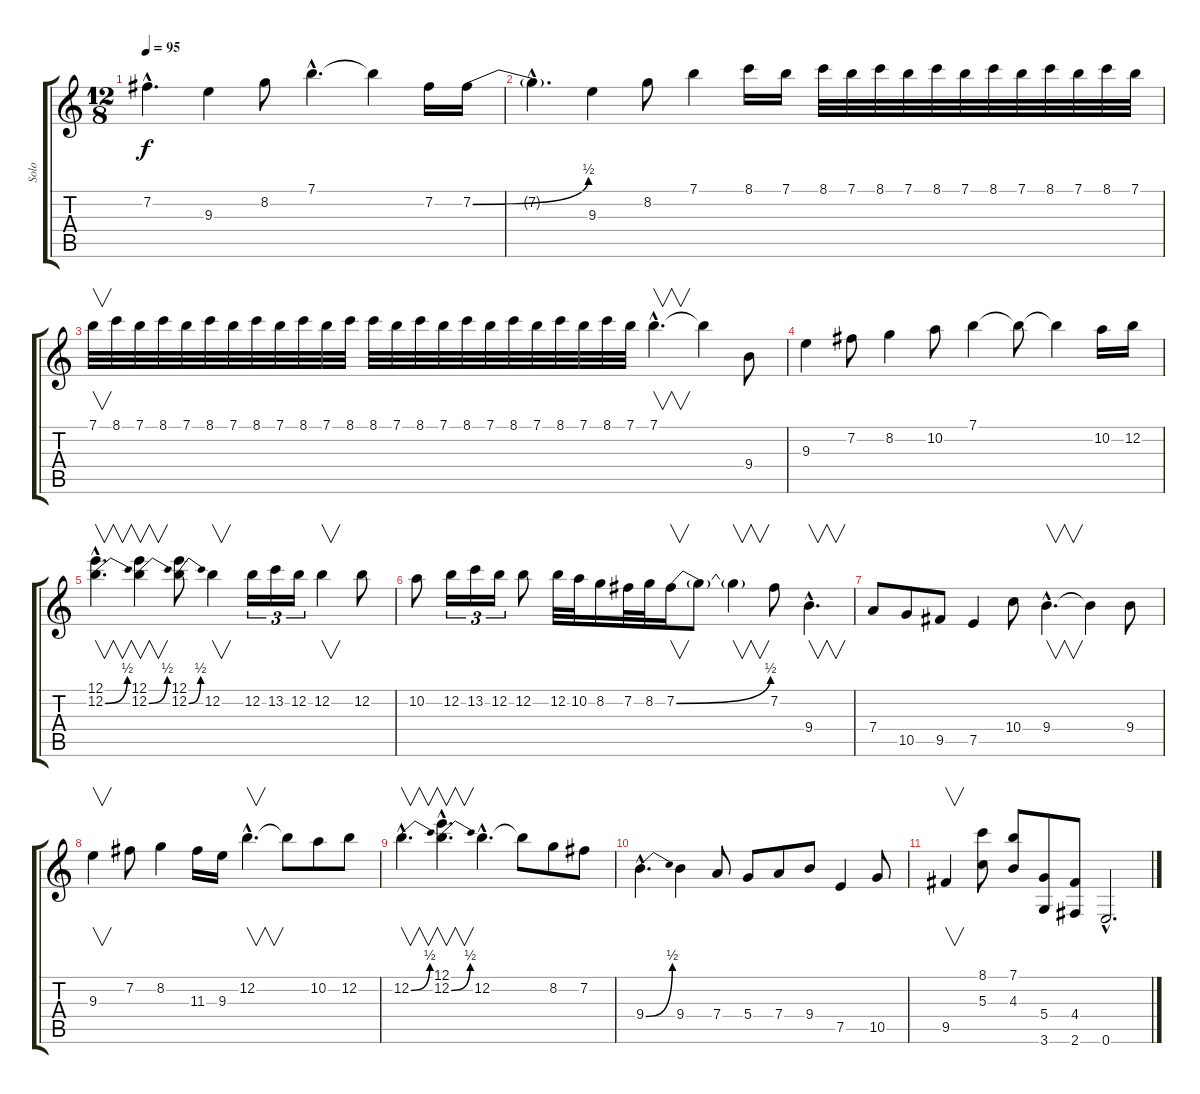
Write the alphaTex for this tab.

\track ("Solo" "Solo") {instrument distortionguitar}
\staff {score tabs}
\tuning (E4 B3 G3 D3 A2 E2) {hide}
\ts (12 8)
\tempo 95
\clef g2
\ks c
7.2{hac t}.4{d dy f} 9.3.4 8.2.8 7.1{hac}.4{d} 7.1{t}.4 7.2.16 7.2{be (bend 0 0 60 2)}.16 |
7.2{hac t}.4{d} 9.3.4 8.2.8 7.1.4 8.1.16 7.1.16 8.1.32 7.1.32 8.1.32 7.1.32 8.1.32 7.1.32 8.1.32 7.1.32 8.1.32 7.1.32 8.1.32 7.1.32 |
7.1.32{v} 8.1.32 7.1.32 8.1.32 7.1.32 8.1.32 7.1.32 8.1.32 7.1.32 8.1.32 7.1.32 8.1.32 8.1.32 7.1.32 8.1.32 7.1.32 8.1.32 7.1.32 8.1.32 7.1.32 8.1.32 7.1.32 8.1.32 7.1.32 7.1{hac}.4{v d} 7.1{t}.4 9.4.8 |
9.3.4 7.2.8 8.2.4 10.2.8 7.1.4 7.1{t}.8 7.1{t}.4 10.2.16 12.2.16 |
(12.1{hac} 12.2{be (bend 0 0 60 2) hac}).4{v d} (12.1 12.2{be (bend 0 0 60 2)}).4{v} (12.1 12.2{be (bend 0 0 60 2)}).8 12.2.4{v} 12.2.16{tu (3 2)} 13.2.16{tu (3 2)} 12.2.16{tu (3 2)} 12.2.4{v} 12.2.8 |
10.2.8 12.2.16{tu (3 2)} 13.2.16{tu (3 2)} 12.2.16{tu (3 2)} 12.2.8 12.2.32 10.2.32 8.2.16 7.2.32 8.2.32 7.2{be (bend 0 0 60 2)}.16{v} 7.2{t}.8 7.2{t}.4{v} 7.2.8 9.4{hac}.4{v d} |
7.4.8 10.5.8 9.5.8 7.5.4 10.4.8 9.4{hac}.4{v d} 9.4{t}.4 9.4.8 |
9.3.4{v} 7.2.8 8.2.4 11.3.16 9.3.16 12.2{hac}.4{v d} 12.2{t}.8 10.2.8 12.2.8 |
12.2{be (bend 0 0 60 2) hac}.4{v d} (12.1{hac} 12.2{be (bend 0 0 60 2) hac}).4{v d} 12.2{hac}.4{d} 12.2{t}.8 8.2.8 7.2.8 |
9.4{be (bend 0 0 60 2) hac}.4{d} 9.4.4 7.4.8 5.4.8 7.4.8 9.4.8 7.5.4 10.5.8 |
9.5.4{v} (8.1 5.3).8 (7.1 4.3).8 (5.4 3.6).8 (4.4 2.6).8 0.6{hac}.2{d}
